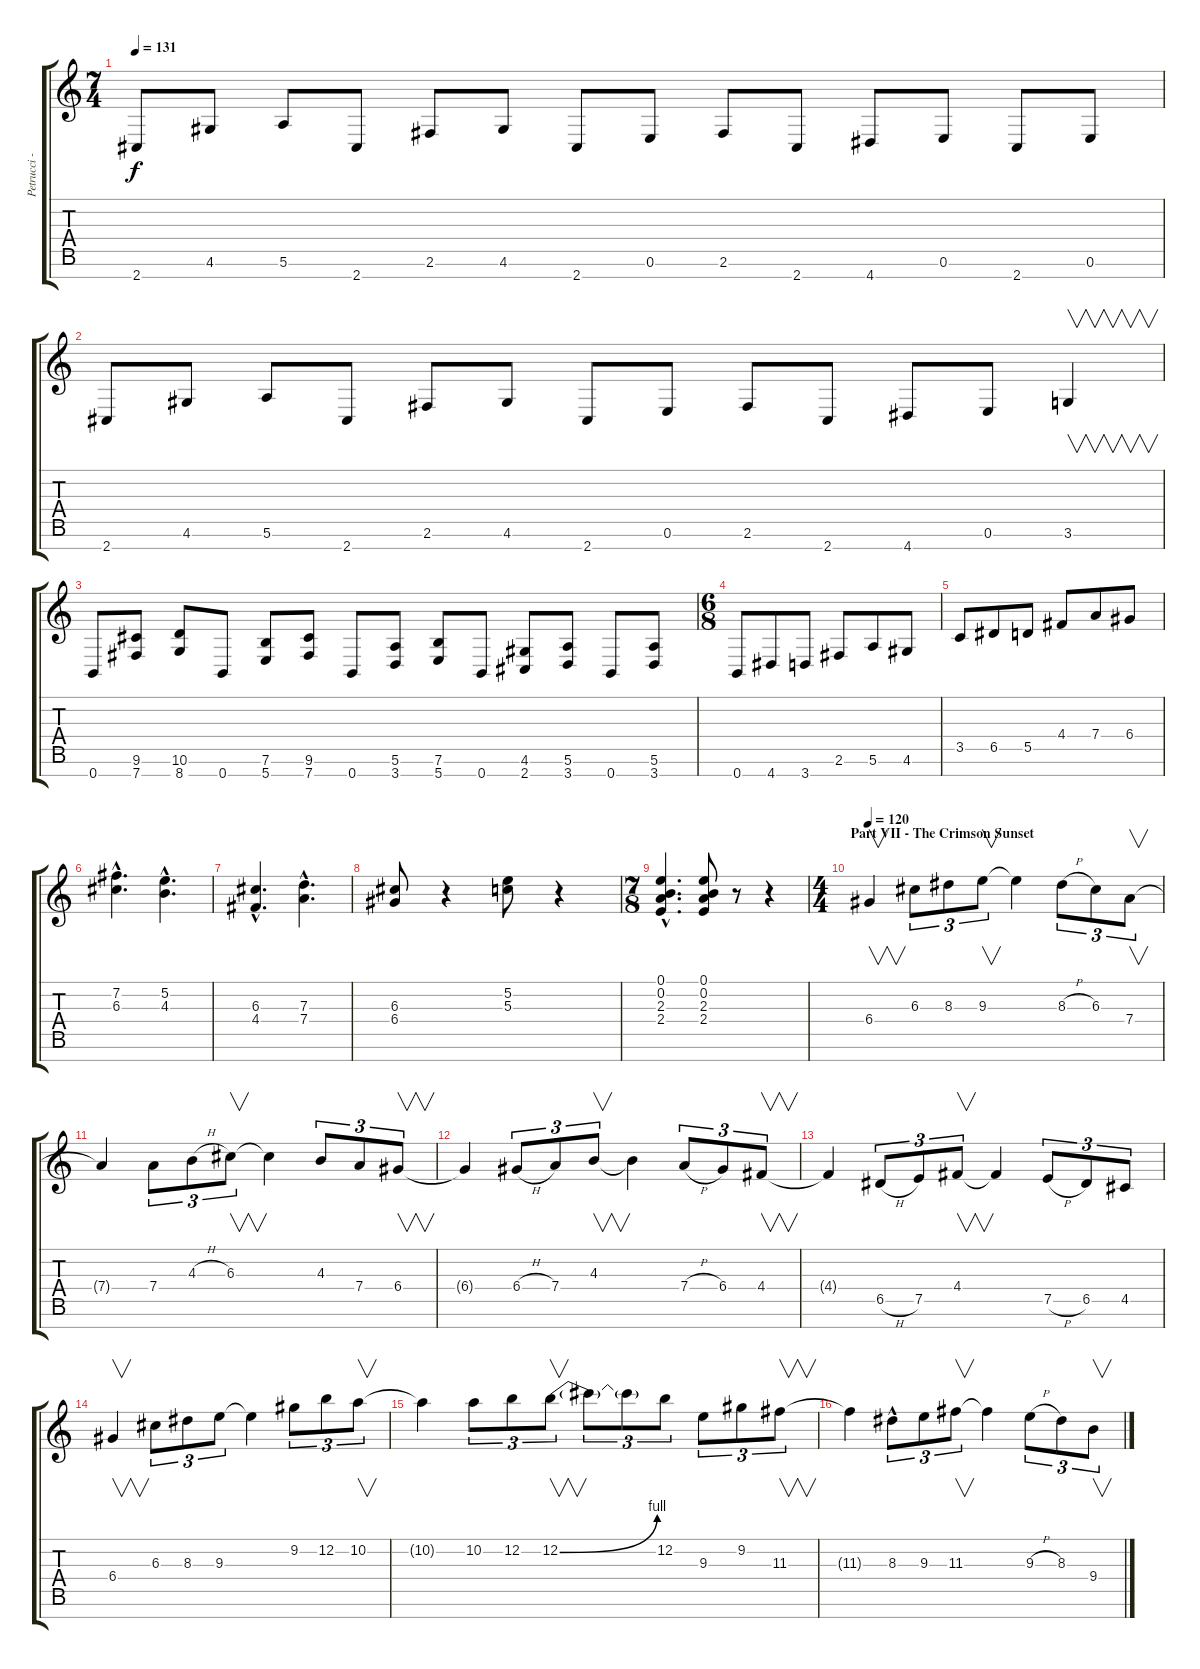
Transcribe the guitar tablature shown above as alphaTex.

\track ("Petrucci - Distortion 7st." "Petrucci -") {instrument overdrivenguitar}
\staff {score tabs}
\tuning (E4 B3 G3 D3 A2 E2 B1) {hide}
\ts (7 4)
\tempo 131
\clef g2
\ks c
2.7.8{dy f} 4.6.8 5.6.8 2.7.8 2.6.8 4.6.8 2.7.8 0.6.8 2.6.8 2.7.8 4.7.8 0.6.8 2.7.8 0.6.8 |
2.7.8 4.6.8 5.6.8 2.7.8 2.6.8 4.6.8 2.7.8 0.6.8 2.6.8 2.7.8 4.7.8 0.6.8 3.6.4{v} |
0.7.8 (9.6 7.7).8 (10.6 8.7).8 0.7.8 (7.6 5.7).8 (9.6 7.7).8 0.7.8 (5.6 3.7).8 (7.6 5.7).8 0.7.8 (4.6 2.7).8 (5.6 3.7).8 0.7.8 (5.6 3.7).8 |
\ts (6 8)
0.7.8 4.7.8 3.7.8 2.6.8 5.6.8 4.6.8 |
3.5.8 6.5.8 5.5.8 4.4.8 7.4.8 6.4.8 |
(7.2{hac} 6.3{hac}).4{d} (5.2{hac} 4.3{hac}).4{d} |
(6.3{hac} 4.4{hac}).4{d} (7.3{hac} 7.4{hac}).4{d} |
(6.3 6.4).8 r.4 (5.2 5.3).8 r.4 |
\ts (7 8)
(0.1{hac} 0.2{hac} 2.3{hac} 2.4{hac}).4{d} (0.1 0.2 2.3 2.4).8 r.8 r.4 |
\ts (4 4)
\section ("" "Part VII - The Crimson Sunset")
\tempo 120
6.4.4{v} 6.3.8{tu (3 2)} 8.3.8{tu (3 2)} 9.3.8{v tu (3 2)} 9.3{t}.4 8.3{h}.8{tu (3 2)} 6.3.8{tu (3 2)} 7.4.8{v tu (3 2)} |
7.4{t}.4 7.4.8{tu (3 2)} 4.3{h}.8{tu (3 2)} 6.3.8{v tu (3 2)} 6.3{t}.4 4.3.8{tu (3 2)} 7.4.8{tu (3 2)} 6.4.8{v tu (3 2)} |
6.4{t}.4 6.4{h}.8{tu (3 2)} 7.4.8{tu (3 2)} 4.3.8{v tu (3 2)} 4.3{t}.4 7.4{h}.8{tu (3 2)} 6.4.8{tu (3 2)} 4.4.8{v tu (3 2)} |
4.4{t}.4 6.5{h}.8{tu (3 2)} 7.5.8{tu (3 2)} 4.4.8{v tu (3 2)} 4.4{t}.4 7.5{h}.8{tu (3 2)} 6.5.8{tu (3 2)} 4.5.8{tu (3 2)} |
6.4.4{v} 6.3.8{tu (3 2)} 8.3.8{tu (3 2)} 9.3.8{tu (3 2)} 9.3{t}.4 9.2.8{tu (3 2)} 12.2.8{tu (3 2)} 10.2.8{v tu (3 2)} |
10.2{t}.4 10.2.8{tu (3 2)} 12.2.8{tu (3 2)} 12.2{be (bend 0 0 60 4)}.8{v tu (3 2)} 12.2{t}.8{tu (3 2)} 12.2{t}.8{tu (3 2)} 12.2.8{tu (3 2)} 9.3.8{tu (3 2)} 9.2.8{tu (3 2)} 11.3.8{v tu (3 2)} |
11.3{t}.4 8.3{hac}.8{tu (3 2)} 9.3.8{tu (3 2)} 11.3.8{v tu (3 2)} 11.3{t}.4 9.3{h}.8{tu (3 2)} 8.3.8{tu (3 2)} 9.4.8{v tu (3 2)}
